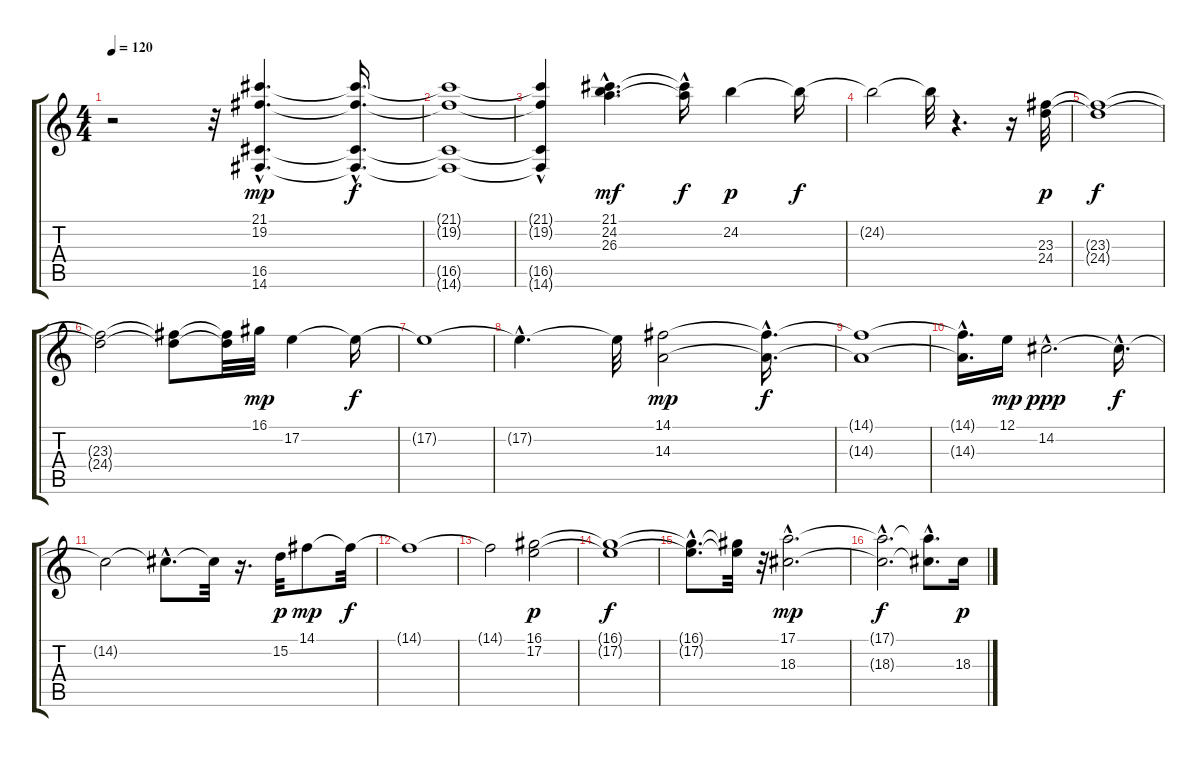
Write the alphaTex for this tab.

\track "" {instrument acousticgrandpiano}
\staff {score tabs}
\tuning (E4 B3 G3 D3 A2 E2) {hide}
\ts (4 4)
\tempo 120
\clef g2
\ks c
r.2{dy f} r.32 (21.1{hac} 19.2{hac} 16.5{hac} 14.6{hac}).4{d dy mp} (21.1{hac t} 19.2{hac t} 16.5{hac t} 14.6{hac t}).16{d dy f} |
(21.1{t} 19.2{t} 16.5{t} 14.6{t}).1 |
(21.1{hac t} 19.2{hac t} 16.5{t} 14.6{t}).4 (21.1{hac} 24.2 26.3{hac}).4{d dy mf} (21.1{hac t} 26.3{hac t}).16{dy f} 24.2.4{dy p} 24.2{t}.16{dy f} |
24.2{t}.2 24.2{t}.32 r.4{d} r.16 (23.3 24.4).32{dy p} |
(23.3{t} 24.4{t}).1{dy f} |
(23.3{t} 24.4{t}).2 (23.3{t} 24.4{t}).8 (23.3{t} 24.4{t}).32 16.1.32{dy mp} 17.2.4 17.2{t}.16{dy f} |
17.2{t}.1 |
17.2{hac t}.4{d} 17.2{t}.32 (14.1 14.3).2{dy mp} (14.1{hac t} 14.3{hac t}).16{d dy f} |
(14.1{t} 14.3{t}).1 |
(14.1{hac t} 14.3{hac t}).16{d} 12.1.16{dy mp} 14.2{hac}.2{d dy ppp} 14.2{hac t}.16{d dy f} |
14.2{t}.2 14.2{hac t}.8{d} 14.2{t}.32 r.16{d} 15.2.32{dy p} 14.1.8{dy mp} 14.1{t}.32{dy f} |
14.1{t}.1 |
14.1{t}.2 (16.1 17.2).2{dy p} |
(16.1{t} 17.2{t}).1{dy f} |
(16.1{hac t} 17.2{hac t}).8{d} (16.1{t} 17.2{t}).32 r.32 (17.1{hac} 18.3{hac}).2{d dy mp} |
(17.1{hac t} 18.3{hac t}).2{d dy f} (17.1{t} 18.3{hac t}).8{d} 18.3.16{dy p}
